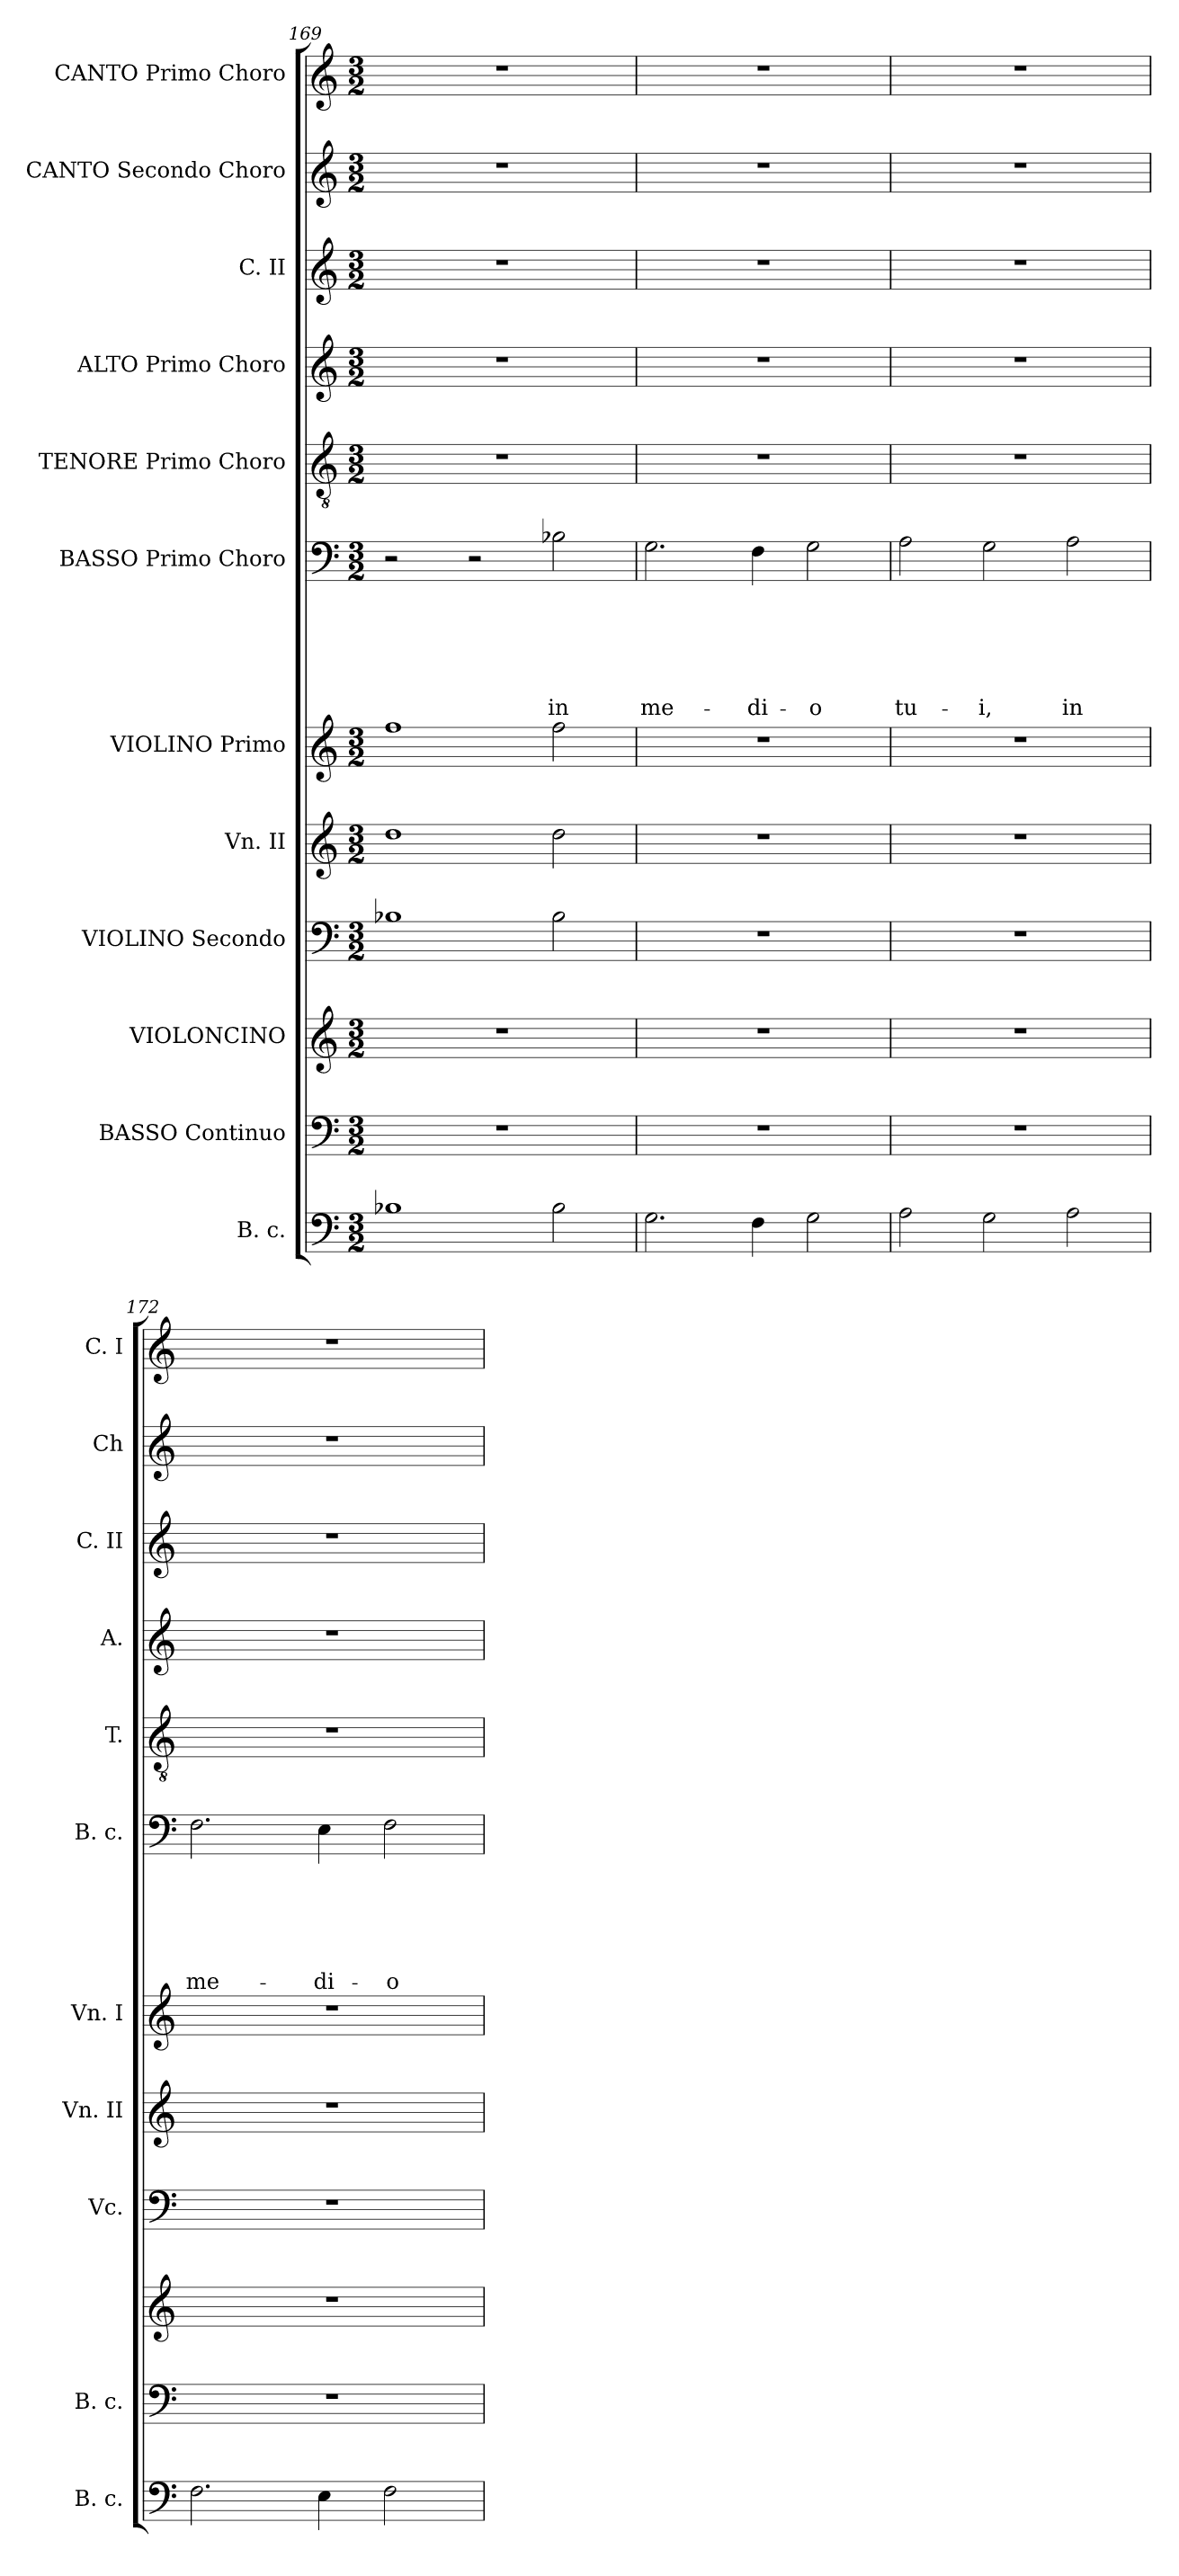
**kern	**kern	**kern	**kern	**kern	**kern	**kern	**text	**text	**text	**text	**text	**text	**kern	**kern	**kern	**kern	**kern
*part12	*part11	*part10	*part9	*part8	*part7	*part6	*part6	*part6	*part6	*part6	*part6	*part6	*part5	*part4	*part3	*part2	*part1
*staff12	*staff11	*staff10	*staff9	*staff8	*staff7	*staff6	*staff6	*staff6	*staff6	*staff6	*staff6	*staff6	*staff5	*staff4	*staff3	*staff2	*staff1
*I"B. c.	*I"BASSO Continuo	*I"VIOLONCINO	*I"VIOLINO Secondo	*I"Vn. II	*I"VIOLINO Primo	*I"BASSO Primo Choro	*	*	*	*	*	*	*I"TENORE Primo Choro	*I"ALTO Primo Choro	*I"C. II	*I"CANTO Secondo Choro	*I"CANTO Primo Choro
*I'B. c.	*I'B. c.	*	*I'Vc.	*I'Vn. II	*I'Vn. I	*I'B. c.	*	*	*	*	*	*	*I'T.	*I'A.	*I'C. II	*I'Ch	*I'C. I
*clefF4	*clefF4	*clefG2	*clefF4	*clefG2	*clefG2	*clefF4	*	*	*	*	*	*	*clefGv2	*clefG2	*clefG2	*clefG2	*clefG2
*	*ITrd7c12	*	*	*	*	*	*	*	*	*	*	*	*	*	*	*	*
*k[]	*k[]	*k[]	*k[]	*k[]	*k[]	*k[]	*	*	*	*	*	*	*k[]	*k[]	*k[]	*k[]	*k[]
*C:	*C:	*C:	*C:	*C:	*C:	*C:	*	*	*	*	*	*	*C:	*C:	*C:	*C:	*C:
*M3/2	*M3/2	*M3/2	*M3/2	*M3/2	*M3/2	*M3/2	*	*	*	*	*	*	*M3/2	*M3/2	*M3/2	*M3/2	*M3/2
=169	=169	=169	=169	=169	=169	=169	=169	=169	=169	=169	=169	=169	=169	=169	=169	=169	=169
1B-X	1.r	1.r	1B-X	1dd	1ff	2r	.	.	.	.	.	.	1.r	1.r	1.r	1.r	1.r
.	.	.	.	.	.	2r	.	.	.	.	.	.	.	.	.	.	.
!	!	!	!	!	!	!	!	!	!	!	!	!LO:LY:b	!	!	!	!	!
2B-\	.	.	2B-\	2dd\	2ff\	2B-X\	.	.	.	.	.	in	.	.	.	.	.
=170	=170	=170	=170	=170	=170	=170	=170	=170	=170	=170	=170	=170	=170	=170	=170	=170	=170
!	!	!	!LO:N:vis=1	!LO:N:vis=1	!LO:N:vis=1	!	!	!	!	!	!	!LO:LY:b	!	!	!	!	!
2.G\	1.r	1.r	1.r	1.r	1.r	2.G\	.	.	.	.	.	me-	1.r	1.r	1.r	1.r	1.r
!	!	!	!	!	!	!	!	!	!	!	!	!LO:LY:b	!	!	!	!	!
4F\	.	.	.	.	.	4F\	.	.	.	.	.	-di-	.	.	.	.	.
!	!	!	!	!	!	!	!	!	!	!	!	!LO:LY:b	!	!	!	!	!
2G\	.	.	.	.	.	2G\	.	.	.	.	.	-o	.	.	.	.	.
!!LO:LB:g=z
=171	=171	=171	=171	=171	=171	=171	=171	=171	=171	=171	=171	=171	=171	=171	=171	=171	=171
!	!	!	!LO:N:vis=1	!LO:N:vis=1	!LO:N:vis=1	!	!	!	!	!	!	!LO:LY:b	!	!	!	!	!
2A\	1.r	1.r	1.r	1.r	1.r	2A\	.	.	.	.	.	tu-	1.r	1.r	1.r	1.r	1.r
!	!	!	!	!	!	!	!	!	!	!	!	!LO:LY:b	!	!	!	!	!
2G\	.	.	.	.	.	2G\	.	.	.	.	.	-i,	.	.	.	.	.
!	!	!	!	!	!	!	!	!	!	!	!	!LO:LY:b	!	!	!	!	!
2A\	.	.	.	.	.	2A\	.	.	.	.	.	in	.	.	.	.	.
=172	=172	=172	=172	=172	=172	=172	=172	=172	=172	=172	=172	=172	=172	=172	=172	=172	=172
!	!	!	!LO:N:vis=1	!LO:N:vis=1	!LO:N:vis=1	!	!	!	!	!	!	!LO:LY:b	!	!	!	!	!
2.F\	1.r	1.r	1.r	1.r	1.r	2.F\	.	.	.	.	.	me-	1.r	1.r	1.r	1.r	1.r
!	!	!	!	!	!	!	!	!	!	!	!	!LO:LY:b	!	!	!	!	!
4E\	.	.	.	.	.	4E\	.	.	.	.	.	-di-	.	.	.	.	.
!	!	!	!	!	!	!	!	!	!	!	!	!LO:LY:b	!	!	!	!	!
2F\	.	.	.	.	.	2F\	.	.	.	.	.	-o	.	.	.	.	.
=	=	=	=	=	=	=	=	=	=	=	=	=	=	=	=	=	=
*-	*-	*-	*-	*-	*-	*-	*-	*-	*-	*-	*-	*-	*-	*-	*-	*-	*-
